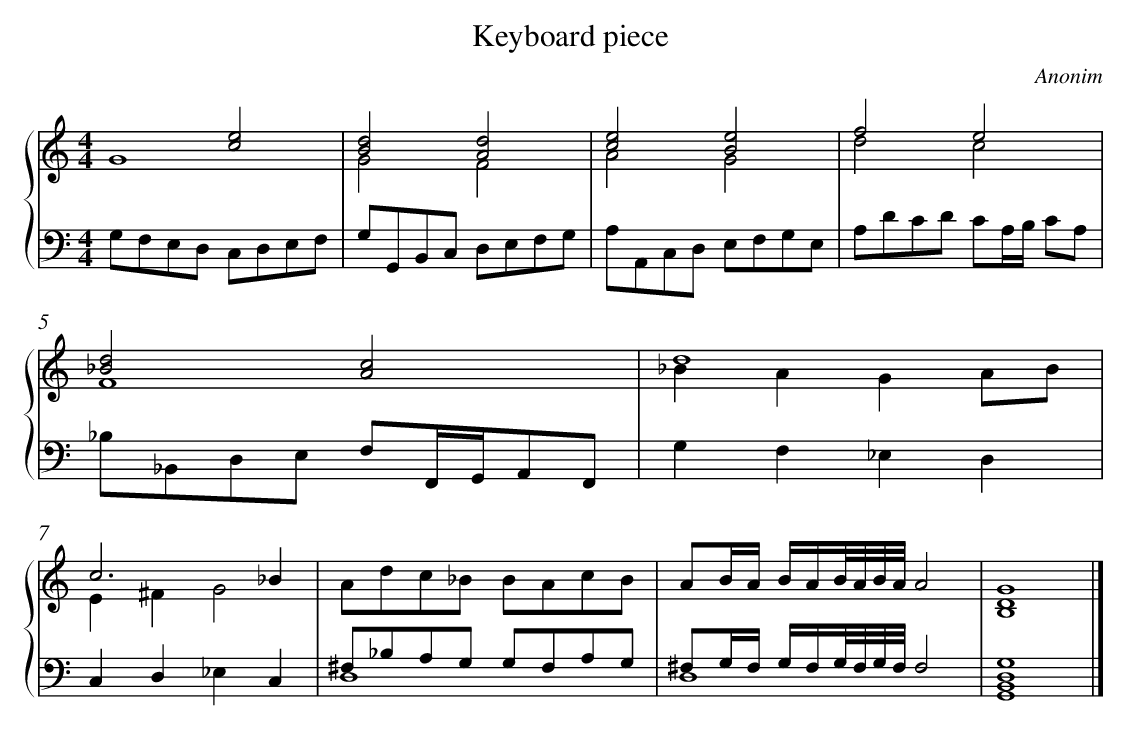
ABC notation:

X:1
T: Keyboard piece
C: Anonim
L: 1/8
M: 4/4
%%staves {1 2}
V: 1
V: 2 clef=bass
K: C
[V:1] x4[c4e4] & G8 |
[V:2] G,F,E,D, C,D,E,F, |
[V:1] [B4d4][A4d4] & G4F4 |
[V:2] G,G,,B,,C, D,E,F,G, |
[V:1] [c4e4][B4e4] & A4G4 |
[V:2] A,A,,C,D, E,F,G,E, |
[V:1] f4e4 & d4c4 |
[V:2] A,DCD CA,/B,/ CA, |
[V:1] [_B4d4][A4c4] & F8 |
[V:2] _B,_B,,D,E, F,F,,/G,,/A,,F,, |
[V:1] d8 & _B2A2G2AB |
[V:2] G,2F,2_E,2D,2 |
[V:1] c6_B2 & E2^F2G4 |
[V:2] C,2D,2_E,2C,2 |
[V:1] Adc_B BAcB |
[V:2] ^F,_B,A,G, G,F,A,G, & D,8 |
[V:1] AB/A/ B/A/B//A//B//A//A4 |
[V:2] ^F,G,/F,/ G,/F,/G,//F,//G,//F,//F,4 & D,8 |
[V:1] [B,8D8G8] |]
[V:2] [G,,8B,,8D,8G,8] |]
